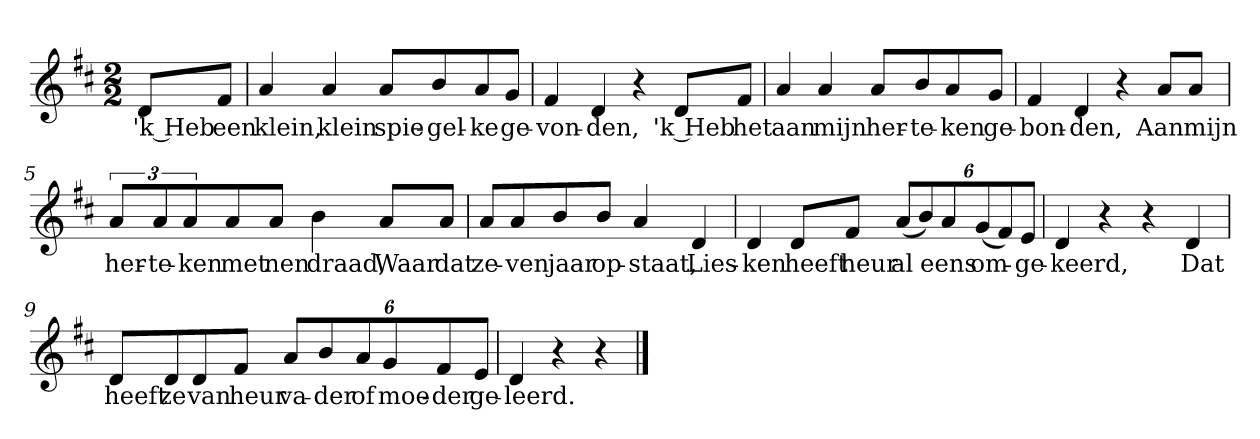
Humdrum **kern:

**kern	**text
*part1	*part1
*staff1	*staff1
*clefG2	*
*k[f#c#]	*
*D:	*
*M2/2	*
*MM120	*
=	=
8d/L	'k Heb
8f#/J	een
=1	=1
4a	klein,
4a	klein
8a/L	spie-
8b/	-gel-
8a/	-ke
8g/J	ge-
=2	=2
4f#	-von-
4d	-den,
4r	.
8d/L	'k Heb
8f#/J	het
=3	=3
4a	aan
4a	mijn
8a/L	her-
8b/	-te-
8a/	-ken
8g/J	ge-
=4	=4
4f#	-bon-
4d	-den,
4r	.
8a/L	Aan
8a/J	mijn
=5	=5
12a/L	her-
12a/	-te-
12a/	-ken
8a/	met
8a/J	nen
4b	draad,
8a/L	Waar
8a/J	dat
=6	=6
8a/L	ze-
8a/	-ven
8b/	jaar
8b/J	op-
4a	-staat,
4d	Lies-
=7	=7
4d	-ken
8d/L	heeft
8f#/J	heur
(12a/L	al
12b/)	.
12a/	eens
(12g/	om-
12f#/)	.
12e/J	-ge-
=8	=8
4d	-keerd,
4r	.
4r	.
4d	Dat
=9	=9
8d/L	heeft
8d/	ze
8d/	van
8f#/J	heur
12a/L	va-
12b/	-der
12a/	of
12g/	moe-
12f#/	-der
12e/J	ge-
=10	=10
4d	-leerd.
4r	.
4r	.
==	==
*-	*-
